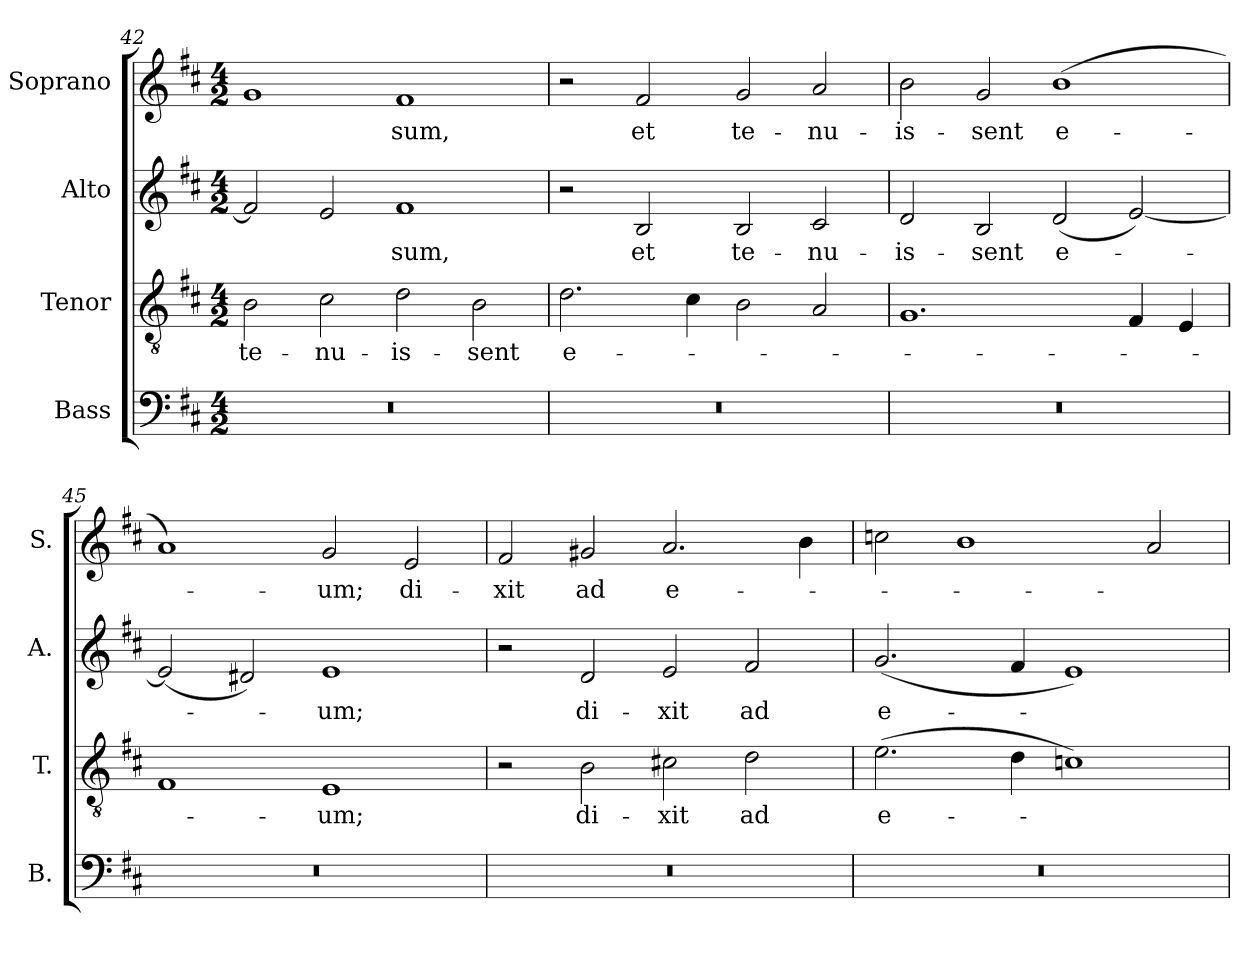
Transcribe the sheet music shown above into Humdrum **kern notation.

**kern	**kern	**text	**kern	**text	**kern	**text
*part4	*part3	*part3	*part2	*part2	*part1	*part1
*staff4	*staff3	*staff3	*staff2	*staff2	*staff1	*staff1
*I"Bass	*I"Tenor	*	*I"Alto	*	*I"Soprano	*
*I'B.	*I'T.	*	*I'A.	*	*I'S.	*
*clefF4	*clefGv2	*	*clefG2	*	*clefG2	*
*	*ITrd7c12	*	*	*	*	*
*k[f#c#]	*k[f#c#]	*	*k[f#c#]	*	*k[f#c#]	*
*D:	*D:	*	*D:	*	*D:	*
*M4/2	*M4/2	*	*M4/2	*	*M4/2	*
=42	=42	=42	=42	=42	=42	=42
!LO:N:vis=1	!	!	!	!	!	!
!	!	!LO:LY:b:color=#000000	!	!	!	!
0r	2BBi\	te-	2f#i/]	.	1gi	.
!	!	!LO:LY:b:color=#000000	!	!	!	!
.	2C#i\	-nu-	2ei/	.	.	.
!	!	!LO:LY:b:color=#000000	!	!	!	!
!	!	!	!	!LO:LY:b:color=#000000	!	!
!	!	!	!	!	!	!LO:LY:b:color=#000000
.	2Di\	-is-	1f#i	-sum,	1f#i	-sum,
!	!	!LO:LY:b:color=#000000	!	!	!	!
.	2BBi\	-sent	.	.	.	.
!!LO:PB:g=z
=43	=43	=43	=43	=43	=43	=43
!LO:N:vis=1	!	!	!	!	!	!
!	!	!LO:LY:b:color=#000000	!	!	!	!
0r	2.Di\	e-	2r	.	2r	.
!	!	!	!	!LO:LY:b:color=#000000	!	!
!	!	!	!	!	!	!LO:LY:b:color=#000000
.	.	.	2Bi/	et	2f#i/	et
.	4C#i\	.	.	.	.	.
!	!	!	!	!LO:LY:b:color=#000000	!	!
!	!	!	!	!	!	!LO:LY:b:color=#000000
.	2BBi\	.	2Bi/	te-	2gi/	te-
!	!	!	!	!LO:LY:b:color=#000000	!	!
!	!	!	!	!	!	!LO:LY:b:color=#000000
.	2AAi/	.	2c#i/	-nu-	2ai/	-nu-
=44	=44	=44	=44	=44	=44	=44
!LO:N:vis=1	!	!	!	!	!	!
!	!	!	!	!LO:LY:b:color=#000000	!	!
!	!	!	!	!	!	!LO:LY:b:color=#000000
0r	1.GGi	.	2di/	-is-	2bi\	-is-
!	!	!	!	!LO:LY:b:color=#000000	!	!
!	!	!	!	!	!	!LO:LY:b:color=#000000
.	.	.	2Bi/	-sent	2gi/	-sent
!	!	!	!	!LO:LY:b:color=#000000	!	!
!	!	!	!	!	!	!LO:LY:b:color=#000000
.	.	.	(2di/	e-	(1bi	e-
.	4FF#i/	.	[2ei/)	.	.	.
.	4EEi/	.	.	.	.	.
=45	=45	=45	=45	=45	=45	=45
!LO:N:vis=1	!	!	!	!	!	!
0r	1FF#i	.	(2ei/]	.	1ai)	.
.	.	.	2d#Xi/)	.	.	.
!	!	!LO:LY:b:color=#000000	!	!	!	!
!	!	!	!	!LO:LY:b:color=#000000	!	!
!	!	!	!	!	!	!LO:LY:b:color=#000000
.	1EEi	-um;	1ei	-um;	2gi/	-um;
!	!	!	!	!	!	!LO:LY:b:color=#000000
.	.	.	.	.	2ei/	di-
=46	=46	=46	=46	=46	=46	=46
!LO:N:vis=1	!	!	!	!	!	!
!	!	!	!	!	!	!LO:LY:b:color=#000000
0r	2r	.	2r	.	2f#i/	-xit
!	!	!LO:LY:b:color=#000000	!	!	!	!
!	!	!	!	!LO:LY:b:color=#000000	!	!
!	!	!	!	!	!	!LO:LY:b:color=#000000
.	2BBi\	di-	2di/	di-	2g#Xi/	ad
!	!	!LO:LY:b:color=#000000	!	!	!	!
!	!	!	!	!LO:LY:b:color=#000000	!	!
!	!	!	!	!	!	!LO:LY:b:color=#000000
.	2C#Xi\	-xit	2ei/	-xit	2.ai/	e-
!	!	!LO:LY:b:color=#000000	!	!	!	!
!	!	!	!	!LO:LY:b:color=#000000	!	!
.	2Di\	ad	2f#i/	ad	.	.
.	.	.	.	.	4bi\	.
=47	=47	=47	=47	=47	=47	=47
!LO:N:vis=1	!	!	!	!	!	!
!	!	!LO:LY:b:color=#000000	!	!	!	!
!	!	!	!	!LO:LY:b:color=#000000	!	!
0r	(2.Ei\	e-	(2.gi/	e-	2ccni\	.
.	.	.	.	.	1bi	.
.	4Di\	.	4f#i/	.	.	.
.	1Cni)	.	1ei)	.	.	.
.	.	.	.	.	2ai/	.
=	=	=	=	=	=	=
*-	*-	*-	*-	*-	*-	*-
